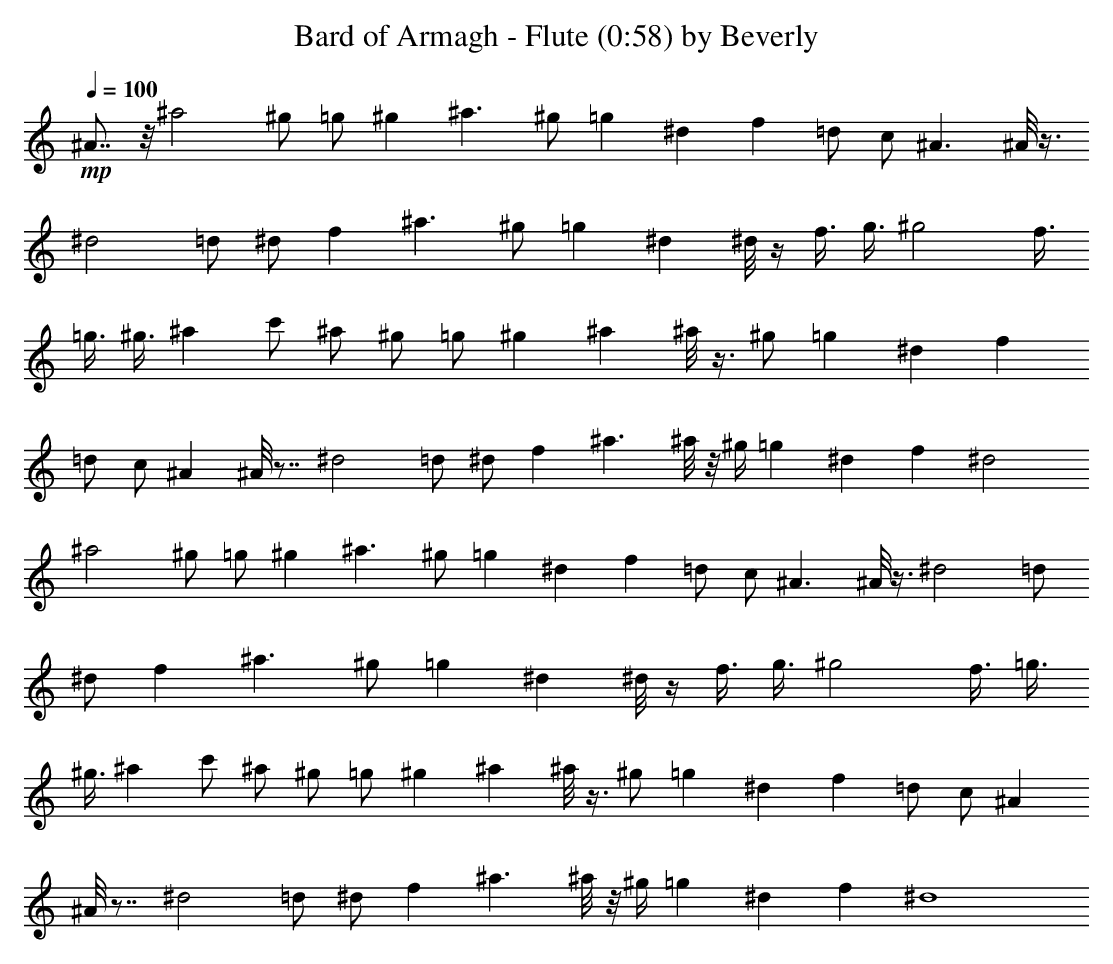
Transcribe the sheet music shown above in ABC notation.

X:1
T:Bard of Armagh - Flute (0:58) by Beverly
L:1/4
Q:100
K:C
+mp+
^A7/8 z/8 ^a2 ^g/2 =g/2 ^g ^a3/2 ^g/2 =g ^d f =d/2 c/2 ^A3/2 ^A/8 z3/8
^d2 =d/2 ^d/2 f ^a3/2 ^g/2 =g ^d ^d/8 z/4 [f3/8z/4] g3/8 ^g2 f3/8
[=g3/8z/4] ^g3/8 ^a c'/2 ^a/2 ^g/2 =g/2 ^g ^a ^a/8 z3/8 ^g/2 =g ^d f
=d/2 c/2 ^A ^A/8 z7/8 ^d2 =d/2 ^d/2 f ^a3/2 ^a/8 z/8 ^g/4 =g ^d f ^d2
^a2 ^g/2 =g/2 ^g ^a3/2 ^g/2 =g ^d f =d/2 c/2 ^A3/2 ^A/8 z3/8 ^d2 =d/2
^d/2 f ^a3/2 ^g/2 =g ^d ^d/8 z/4 [f3/8z/4] g3/8 ^g2 f3/8 [=g3/8z/4]
^g3/8 ^a c'/2 ^a/2 ^g/2 =g/2 ^g ^a ^a/8 z3/8 ^g/2 =g ^d f =d/2 c/2 ^A
^A/8 z7/8 ^d2 =d/2 ^d/2 f ^a3/2 ^a/8 z/8 ^g/4 =g ^d f ^d4
